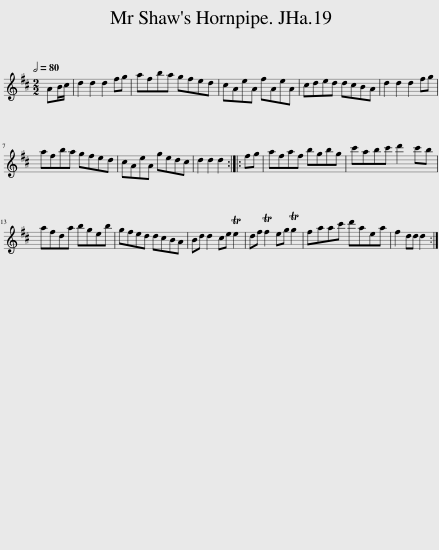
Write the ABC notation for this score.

X:1
L:1/8
Q:1/2=80
M:2/2
I:linebreak $
K:D
V:1 treble
V:1
 AB/c/ | d2 d2 d2 fg | afba gfed | cAeA fAeA | cded dcBA | %5
 d2 d2 d2 fg |$ afba gfed | cAeA gedc | d2 d2 d2 :: fg | %10
 afaf bgbg | c'abc' d'2 c'b |$ afda bgeb | gfed dcBA | Bd d2 ce Te2 | %15
 df Tf2 eg Tg2 | faac' d'aea | f2 dd d2 :| %18
